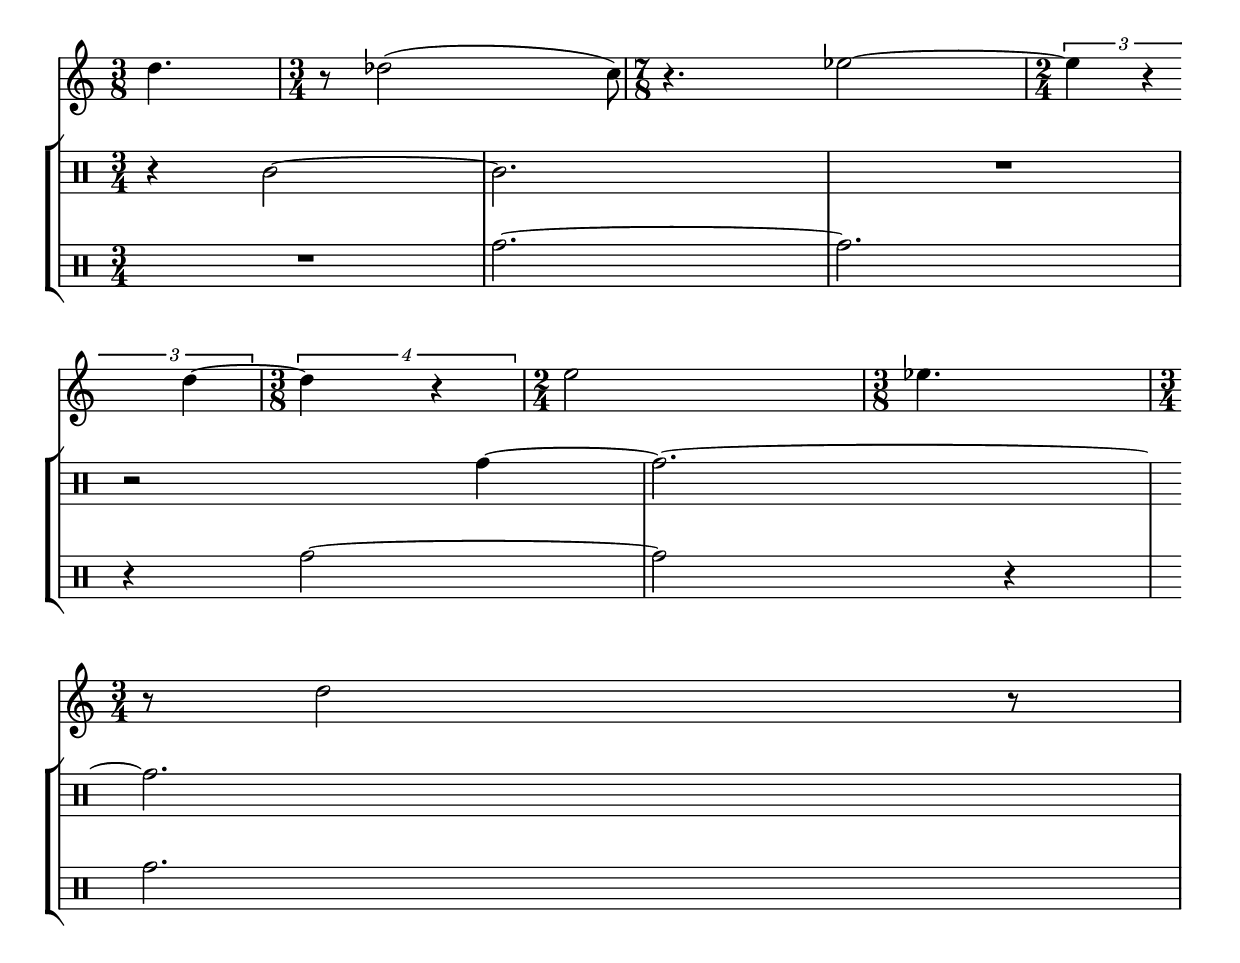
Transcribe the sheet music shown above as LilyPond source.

%% Do not edit this file; it is auto-generated from LSR http://lsr.dsi.unimi.it
%% This file is in the public domain.
\version "2.11.64"

\header {
  lsrtags = "rhythms, percussion"

  texidoc = "
In the following snippet, two parts have a completely different time
signature, yet remain synchronized. The bar lines can no longer be
printed at the @code{Score} level; to allow independent bar lines in
each part, the @code{Barline_engraver} is moved from the @code{Score}
context to the @code{Staff} context. 

"
  doctitle = "Printing music with different time signatures"
} % begin verbatim

\paper {
  indent = #0
  ragged-right = ##t
}

global = { \time 3/4 { s2.*3 } \bar "" \break { s2.*3 } }

\layout {
  \context {
    \Score
    \remove "Timing_translator"
    \remove "Time_signature_engraver"
    \remove "Default_bar_line_engraver"
    \override SpacingSpanner #'uniform-stretching = ##t
    \override SpacingSpanner #'strict-note-spacing = ##t
    proportionalNotationDuration = #(ly:make-moment 1 64)
  }
  \context {
    \Staff
    \consists "Timing_translator"
    \consists "Default_bar_line_engraver"
    \consists "Time_signature_engraver"
  }
  \context {
    \Voice
    \remove "Forbid_line_break_engraver"
    tupletFullLength = ##t
  }
}

Bassklarinette = \new Staff <<
  \global {
    \bar "|"
    \clef treble
    \time 3/8
    d''4.
    
    \bar "|"
    \time 3/4
    r8 des''2( c''8)
    
    \bar "|"
    \time 7/8
    r4. ees''2 ~
    
    \bar "|"
    \time 2/4
    \tupletUp
    \times 2/3 { ees''4 r4 d''4 ~ }
    
    \bar "|"
    \time 3/8
    \tupletUp
    \times 3/4 { d''4 r4 }
    
    \bar "|"
    \time 2/4
    e''2
    
    \bar "|"
    \time 3/8
    es''4.
    
    \bar "|"
    \time 3/4
    r8 d''2 r8
    \bar "|"
  }
>>

Perkussion = \new StaffGroup <<
  \new Staff <<
    \global {
      \bar "|"
      \clef percussion
      \time 3/4
      r4 c'2 ~
      
      \bar "|"
      c'2.
      
      \bar "|"
      R2.
      
      \bar "|"
      r2 g'4 ~
      
      \bar "|"
      g'2. ~
      
      \bar "|"
      g'2.
    }
  >>
  \new Staff <<
    \global {
      \bar "|"
      \clef percussion
      \time 3/4
      R2.
      
      \bar "|"
      g'2. ~
      
      \bar "|"
      g'2.
      
      \bar "|"
      r4 g'2 ~
      
      \bar "|"
      g'2 r4
      
      \bar "|"
      g'2.
    }
  >>
>>

\score {
  <<  \Bassklarinette \Perkussion >>
}
